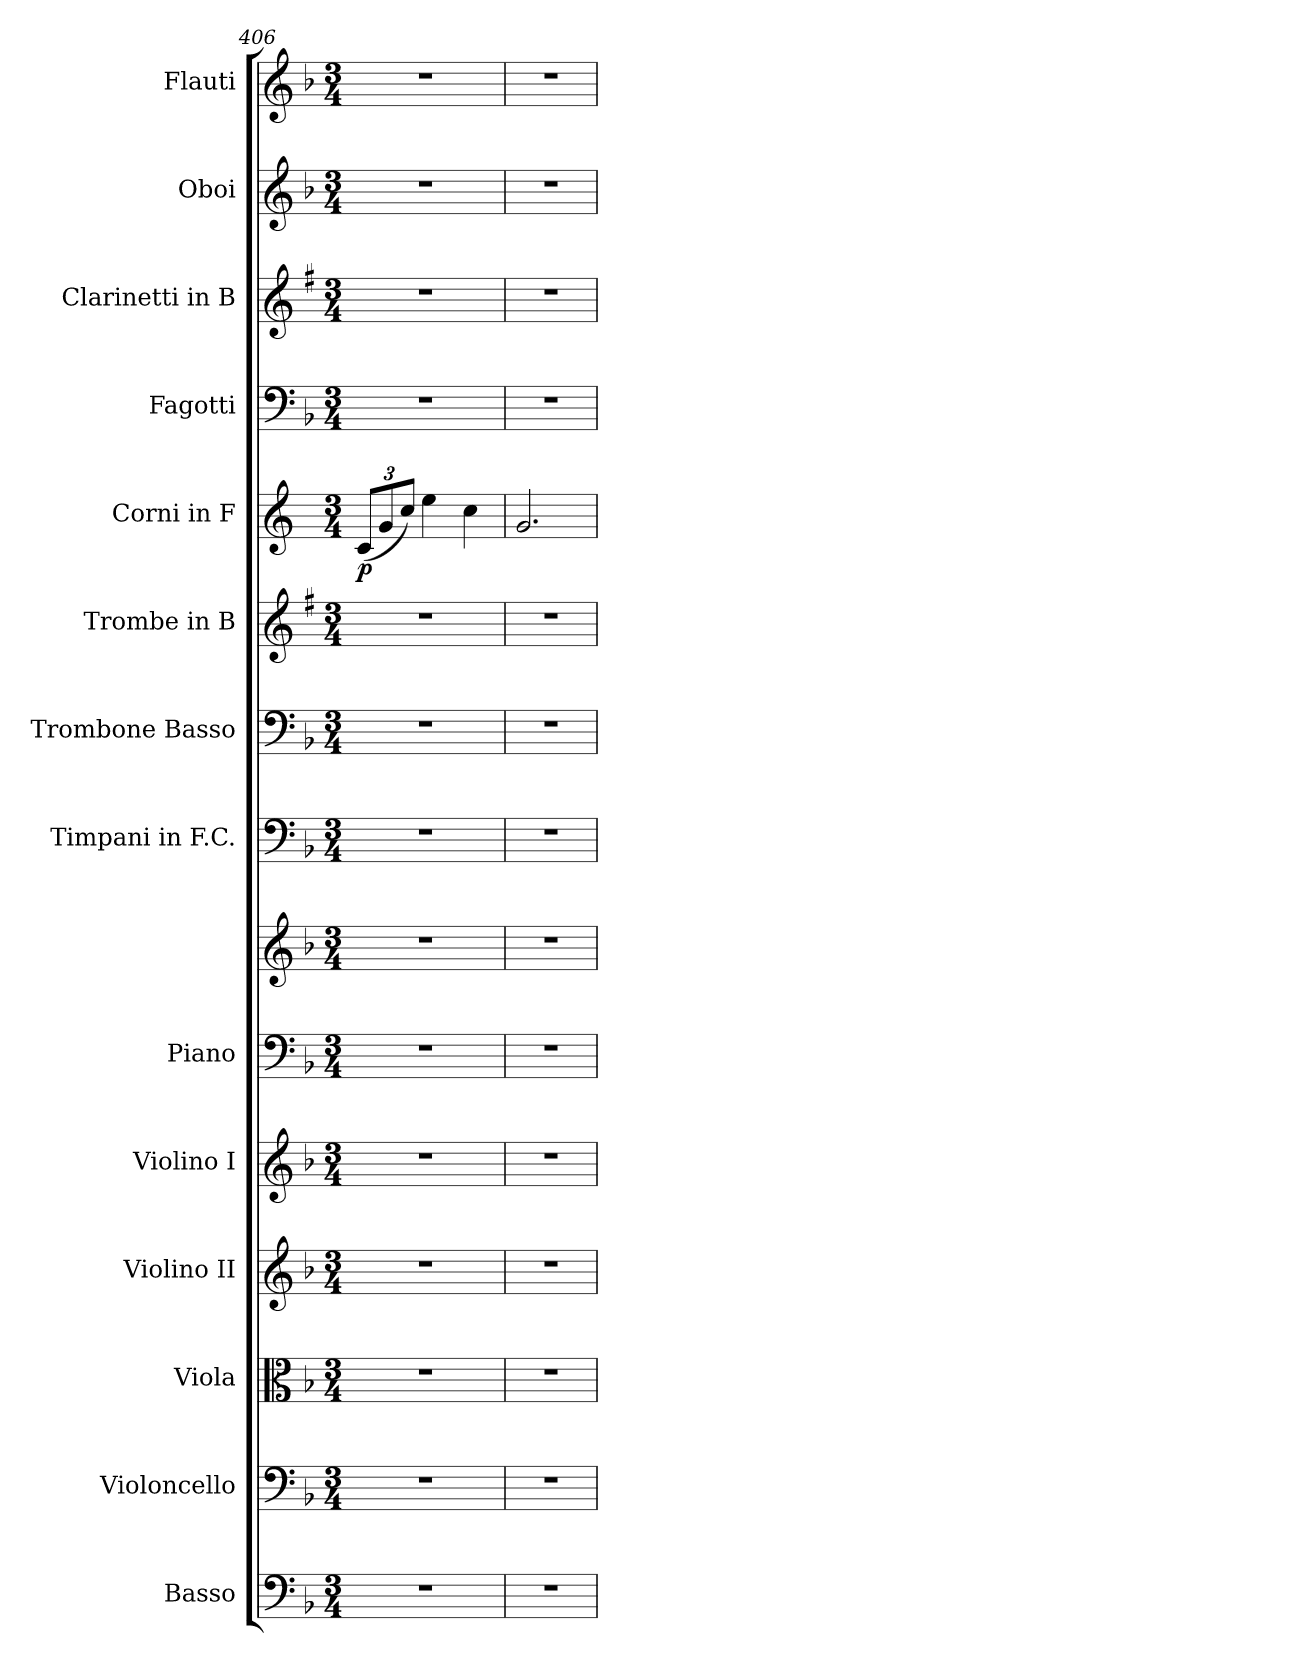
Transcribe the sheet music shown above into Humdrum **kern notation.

**kern	**kern	**kern	**kern	**kern	**kern	**kern	**kern	**kern	**kern	**kern	**dynam	**kern	**kern	**kern	**kern
*part14	*part13	*part12	*part11	*part10	*part9	*part9	*part8	*part7	*part6	*part5	*part5	*part4	*part3	*part2	*part1
*staff15	*staff14	*staff13	*staff12	*staff11	*staff10	*staff9	*staff8	*staff7	*staff6	*staff5	*staff5	*staff4	*staff3	*staff2	*staff1
*I"Basso	*I"Violoncello	*I"Viola	*I"Violino II	*I"Violino I	*I"Piano	*	*I"Timpani in F.C.	*I"Trombone Basso	*I"Trombe in B	*I"Corni in F	*	*I"Fagotti	*I"Clarinetti in B	*I"Oboi	*I"Flauti
*	*	*	*	*	*I'Pno.	*	*I'Timp.	*	*	*	*	*	*	*I'Ob.	*I'Fl.
*clefF4	*clefF4	*clefC3	*clefG2	*clefG2	*clefF4	*clefG2	*clefF4	*clefF4	*clefG2	*clefG2	*	*clefF4	*clefG2	*clefG2	*clefG2
*ITrd7c12	*	*	*	*	*	*	*	*	*ITrd1c2	*ITrd4c7	*	*	*ITrd1c2	*	*
*k[b-]	*k[b-]	*k[b-]	*k[b-]	*k[b-]	*k[b-]	*k[b-]	*k[b-]	*k[b-]	*k[b-]	*k[b-]	*	*k[b-]	*k[b-]	*k[b-]	*k[b-]
*M3/4	*M3/4	*M3/4	*M3/4	*M3/4	*M3/4	*M3/4	*M3/4	*M3/4	*M3/4	*M3/4	*	*M3/4	*M3/4	*M3/4	*M3/4
*	*	*	*	*	*	*	*	*	*	*Xbrackettup	*	*	*	*	*
=406	=406	=406	=406	=406	=406	=406	=406	=406	=406	=406	=406	=406	=406	=406	=406
!	!	!	!	!	!	!	!	!	!	!	!LO:DY:b	!	!	!	!
2.r	2.r	2.r	2.r	2.r	2.r	2.r	2.r	2.r	2.r	(<12F/L	p	2.r	2.r	2.r	2.r
.	.	.	.	.	.	.	.	.	.	12c/	.	.	.	.	.
.	.	.	.	.	.	.	.	.	.	12f/J)	.	.	.	.	.
.	.	.	.	.	.	.	.	.	.	4a\	.	.	.	.	.
.	.	.	.	.	.	.	.	.	.	4f\	.	.	.	.	.
=407	=407	=407	=407	=407	=407	=407	=407	=407	=407	=407	=407	=407	=407	=407	=407
2.r	2.r	2.r	2.r	2.r	2.r	2.r	2.r	2.r	2.r	2.c/	.	2.r	2.r	2.r	2.r
=	=	=	=	=	=	=	=	=	=	=	=	=	=	=	=
*-	*-	*-	*-	*-	*-	*-	*-	*-	*-	*-	*-	*-	*-	*-	*-
